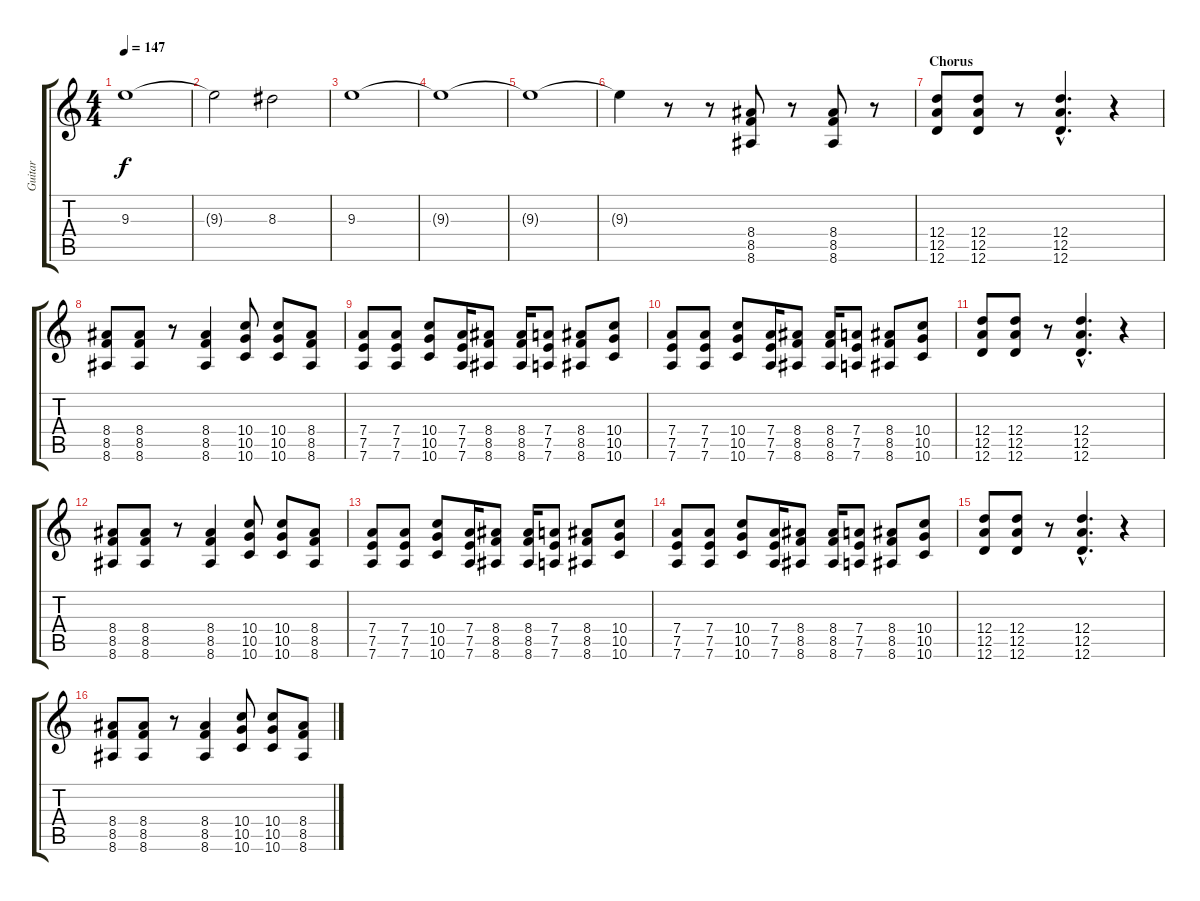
\track ("Guitar" "Guitar") {instrument distortionguitar}
\staff {score tabs}
\tuning (E4 B3 G3 D3 A2 D2) {hide}
\ts (4 4)
\tempo 147
\clef g2
\ks c
9.3{t}.1{dy f} |
9.3{t}.2 8.3.2 |
9.3.1{instrument fx7echoes} |
9.3{t}.1 |
9.3{t}.1 |
9.3{t}.4{instrument distortionguitar} r.8 r.8 (8.4 8.5 8.6).8 r.8 (8.4 8.5 8.6).8 r.8 |
\section ("" "Chorus")
(12.4 12.5 12.6).8 (12.4 12.5 12.6).8 r.8 (12.4{hac} 12.5{hac} 12.6{hac}).4{d} r.4 |
(8.4 8.5 8.6).8 (8.4 8.5 8.6).8 r.8 (8.4 8.5 8.6).4 (10.4 10.5 10.6).8 (10.4 10.5 10.6).8 (8.4 8.5 8.6).8 |
(7.4 7.5 7.6).8{volume 16 instrument distortionguitar} (7.4 7.5 7.6).8 (10.4 10.5 10.6).8 (7.4 7.5 7.6).16 (8.4 8.5 8.6).8 (8.4 8.5 8.6).16 (7.4 7.5 7.6).8 (8.4 8.5 8.6).8 (10.4 10.5 10.6).8 |
(7.4 7.5 7.6).8 (7.4 7.5 7.6).8 (10.4 10.5 10.6).8 (7.4 7.5 7.6).16 (8.4 8.5 8.6).8 (8.4 8.5 8.6).16 (7.4 7.5 7.6).8 (8.4 8.5 8.6).8 (10.4 10.5 10.6).8 |
(12.4 12.5 12.6).8 (12.4 12.5 12.6).8 r.8 (12.4{hac} 12.5{hac} 12.6{hac}).4{d} r.4 |
(8.4 8.5 8.6).8 (8.4 8.5 8.6).8 r.8 (8.4 8.5 8.6).4 (10.4 10.5 10.6).8 (10.4 10.5 10.6).8 (8.4 8.5 8.6).8 |
(7.4 7.5 7.6).8{volume 16 instrument distortionguitar} (7.4 7.5 7.6).8 (10.4 10.5 10.6).8 (7.4 7.5 7.6).16 (8.4 8.5 8.6).8 (8.4 8.5 8.6).16 (7.4 7.5 7.6).8 (8.4 8.5 8.6).8 (10.4 10.5 10.6).8 |
(7.4 7.5 7.6).8 (7.4 7.5 7.6).8 (10.4 10.5 10.6).8 (7.4 7.5 7.6).16 (8.4 8.5 8.6).8 (8.4 8.5 8.6).16 (7.4 7.5 7.6).8 (8.4 8.5 8.6).8 (10.4 10.5 10.6).8 |
(12.4 12.5 12.6).8 (12.4 12.5 12.6).8 r.8 (12.4{hac} 12.5{hac} 12.6{hac}).4{d} r.4 |
(8.4 8.5 8.6).8 (8.4 8.5 8.6).8 r.8 (8.4 8.5 8.6).4 (10.4 10.5 10.6).8 (10.4 10.5 10.6).8 (8.4 8.5 8.6).8
